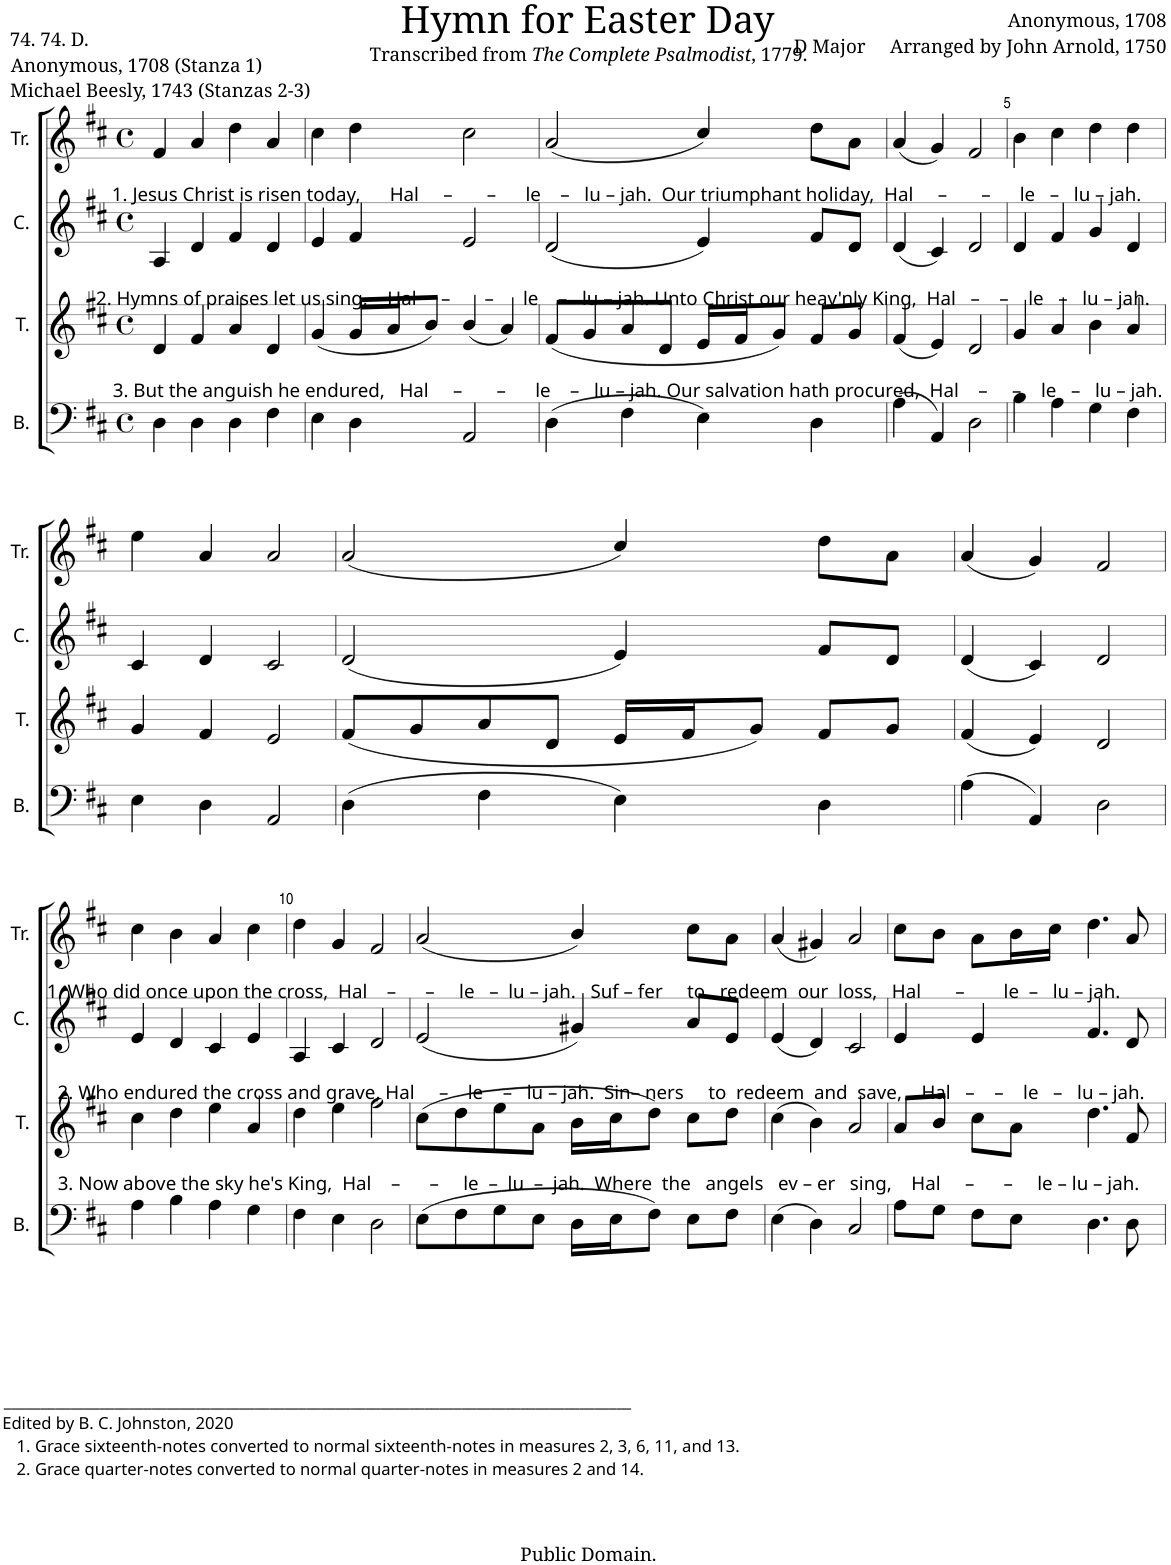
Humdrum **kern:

**kern	**kern	**kern	**kern
*part4	*part3	*part2	*part1
*staff4	*staff3	*staff2	*staff1
*I"B.	*I"T.	*I"C.	*I"Tr.
*I'B.	*I'T.	*I'C.	*I'Tr.
*clefF4	*clefG2	*clefG2	*clefG2
*k[f#c#]	*k[f#c#]	*k[f#c#]	*k[f#c#]
*M4/4	*M4/4	*M4/4	*M4/4
*met(c)	*met(c)	*met(c)	*met(c)
=1	=1	=1	=1
!	!	!	!LO:TX:b:t=1. Jesus Christ is risen today,      Hal     –       –      le    –   lu – jah.  Our triumphant holiday,  Hal     –       –      le   –   lu – jah.
!	!	!LO:TX:b:t=2. Hymns of praises let us sing,    Hal     –       –      le    –   lu – jah. Unto Christ our heav'nly King,  Hal   –    –    le   –   lu – jah.	!
!	!LO:TX:b:t=3. But the anguish he endured,   Hal     –       –      le    –   lu – jah. Our salvation hath procured,  Hal    –     –    le   –   lu – jah.	!	!
4D\	4d/	4A/	4f#/
4D\	4f#/	4d/	4a/
4D\	4a/	4f#/	4dd\
4F#\	4d/	4d/	4a/
=2	=2	=2	=2
4E\	(4g/	4e/	4cc#\
4D\	16g/LL	4f#/	4dd\
.	16a/J	.	.
.	8b/J)	.	.
2AA/	(4b/	2e/	2cc#\
.	4a/)	.	.
=3	=3	=3	=3
(4D\	(8f#/L	(2d/	(2a/
.	8g/	.	.
4F#\	8a/	.	.
.	8d/J	.	.
4E\)	16e/LL	4e/)	4cc#/)
.	16f#/J	.	.
.	8g/J)	.	.
4D\	8f#/L	8f#/L	8dd\L
.	8g/J	8d/J	8a\J
=4	=4	=4	=4
(4A\	(4f#/	(4d/	(4a/
4AA/)	4e/)	4c#/)	4g/)
2D\	2d/	2d/	2f#/
=5	=5	=5	=5
4B\	4g/	4d/	4b\
4A\	4a/	4f#/	4cc#\
4G\	4b\	4g/	4dd\
4F#\	4a/	4d/	4dd\
!!LO:LB:g=z
=6	=6	=6	=6
4E\	4g/	4c#/	4ee\
4D\	4f#/	4d/	4a/
2AA/	2e/	2c#/	2a/
=7	=7	=7	=7
(4D\	(8f#/L	(2d/	(2a/
.	8g/	.	.
4F#\	8a/	.	.
.	8d/J	.	.
4E\)	16e/LL	4e/)	4cc#/)
.	16f#/J	.	.
.	8g/J)	.	.
4D\	8f#/L	8f#/L	8dd\L
.	8g/J	8d/J	8a\J
=8	=8	=8	=8
(4A\	(4f#/	(4d/	(4a/
4AA/)	4e/)	4c#/)	4g/)
2D\	2d/	2d/	2f#/
!!LO:LB:g=z
=9	=9	=9	=9
!	!	!	!LO:TX:b:t=1. Who did once upon the cross,  Hal    –      –     le   –  lu – jah.   Suf – fer     to   redeem  our  loss,   Hal       –        le  –   lu – jah.
!	!	!LO:TX:b:t=2. Who endured the cross and grave, Hal     –    le    –   lu – jah.  Sin– ners     to  redeem  and  save,    Hal   –    –    le   –   lu – jah.	!
!	!LO:TX:b:t=3. Now above the sky he's King,  Hal    –      –     le  –  lu  –  jah.  Where  the   angels   ev – er   sing,    Hal     –      –     le – lu – jah.	!	!
!LO:TX:b:t=_____________________________________________________________________________________	!	!	!
!LO:TX:b:t=Edited by B. C. Johnston, 2020	!	!	!
!LO:TX:b:t=1. Grace sixteenth-notes converted to normal sixteenth-notes in measures 2, 3, 6, 11, and 13.	!	!	!
!LO:TX:b:t=2. Grace quarter-notes converted to normal quarter-notes in measures 2 and 14.	!	!	!
4A\	4cc#\	4e/	4cc#\
4B\	4dd\	4d/	4b\
4A\	4ee\	4c#/	4a/
4G\	4a/	4e/	4cc#\
=10	=10	=10	=10
4F#\	4dd\	4A/	4dd\
4E\	4ee\	4c#/	4g/
2D\	2ff#\	2d/	2f#/
=11	=11	=11	=11
(8E\L	(8cc#\L	(2e/	(2a/
8F#\	8dd\	.	.
8G\	8ee\	.	.
8E\J	8a\J	.	.
16D\LL	16b\LL	4g#X/)	4b/)
16E\J	16cc#\J	.	.
8F#\J)	8dd\J)	.	.
8E\L	8cc#\L	8a/L	8cc#\L
8F#\J	8dd\J	8e/J	8a\J
=12	=12	=12	=12
(4E\	(4cc#\	(4e/	(4a/
4D\)	4b\)	4d/)	4g#X/)
2C#/	2a/	2c#/	2a/
=13	=13	=13	=13
8A\L	8a/L	4e/	8cc#\L
8G\J	8b/J	.	8b\J
8F#\L	8cc#\L	4e/	8a\L
8E\J	8a\J	.	16b\L
.	.	.	16cc#\JJ
4.D\	4.dd\	4.f#/	4.dd\
8D\	8f#/	8d/	8a/
=	=	=	=
*-	*-	*-	*-
